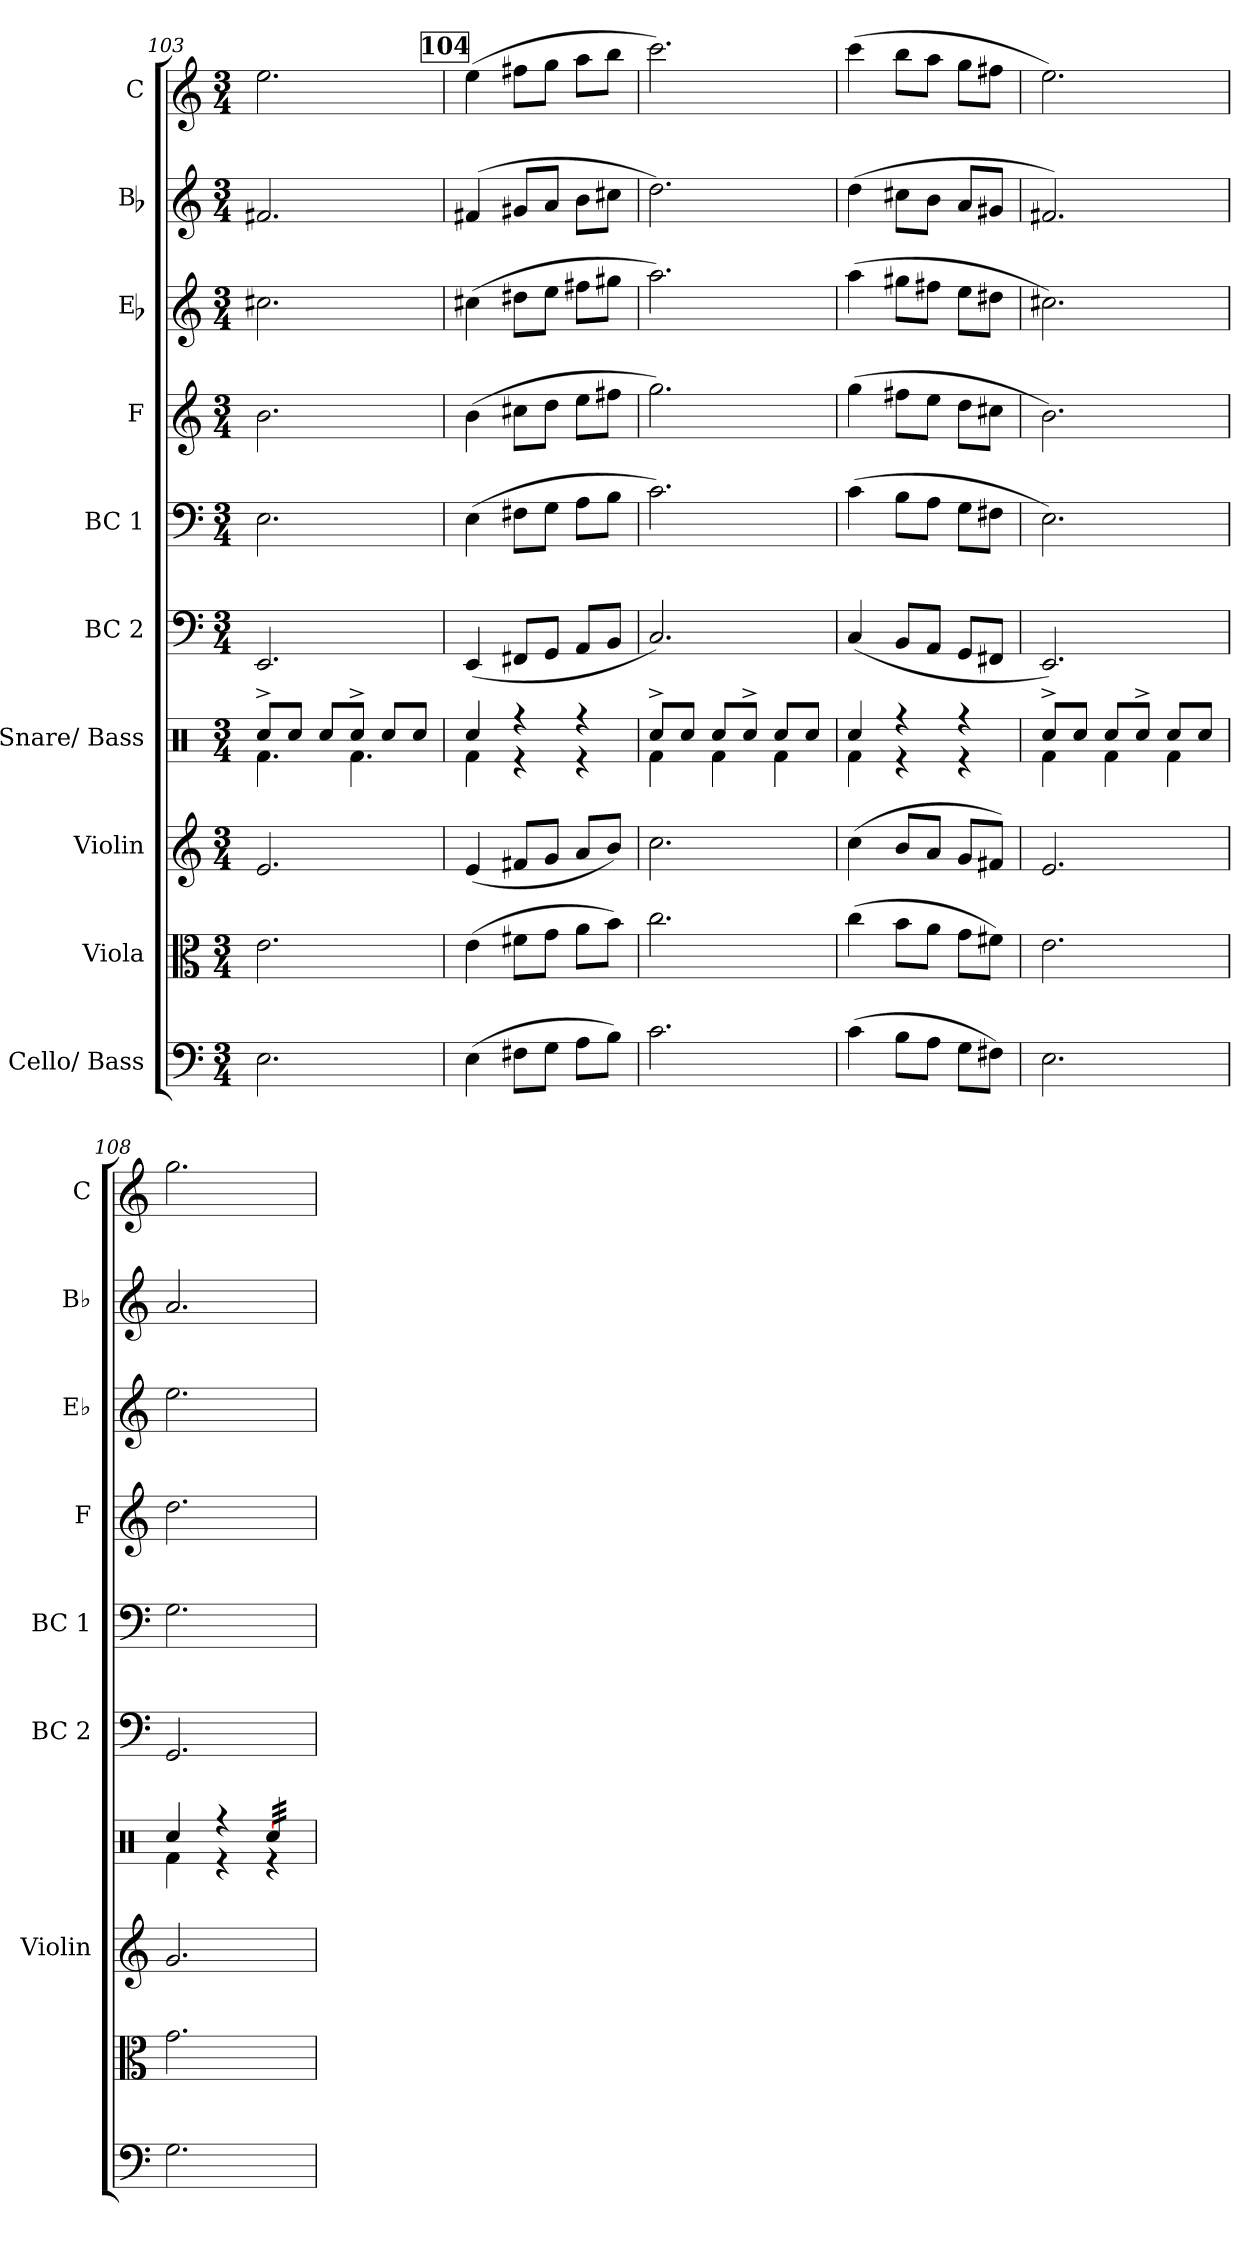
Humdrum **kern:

**kern	**kern	**kern	**kern	**kern	**kern	**kern	**kern	**kern	**kern
*part10	*part9	*part8	*part7	*part6	*part5	*part4	*part3	*part2	*part1
*staff10	*staff9	*staff8	*staff7	*staff6	*staff5	*staff4	*staff3	*staff2	*staff1
*I"Cello/ Bass	*I"Viola	*I"Violin	*I"Snare/ Bass	*I"BC 2	*I"BC 1	*I"F	*I"Eb	*I"Bb	*I"C
*	*	*I'Violin	*	*I'BC 2	*I'BC 1	*I'F	*I'Eb	*I'Bb	*I'C
*clefF4	*clefC3	*clefG2	*clefX	*clefF4	*clefF4	*clefG2	*clefG2	*clefG2	*clefG2
*	*	*	*	*	*	*ITrd4c7	*ITrd5c9	*ITrd1c2	*
*k[]	*k[]	*k[]	*k[]	*k[]	*k[]	*k[b-]	*k[b-e-a-]	*k[b-e-]	*k[]
*M3/4	*M3/4	*M3/4	*M3/4	*M3/4	*M3/4	*M3/4	*M3/4	*M3/4	*M3/4
=103	=103	=103	=103	=103	=103	=103	=103	=103	=103
*	*	*	*^	*	*	*	*	*	*
2.Ei\	2.ei\	2.ei/	8Rcc^i/L	4.Rfi\	2.EEi/	2.Ei\	2.ei\	2.eni\	2.eni/	2.eei\
.	.	.	8Rcci/J	.	.	.	.	.	.	.
.	.	.	8Rcci/L	.	.	.	.	.	.	.
.	.	.	8Rcc^i/J	4.Rfi\	.	.	.	.	.	.
.	.	.	8Rcci/L	.	.	.	.	.	.	.
.	.	.	8Rcci/J	.	.	.	.	.	.	.
!!LO:REH:place=s1:color=#000000:enc=box:fs=9.8061:t=104
=104	=104	=104	=104	=104	=104	=104	=104	=104	=104	=104
(4Ei\	(4ei\	(4ei/	4Rcci/	4Rfi\	(4EEi/	(4Ei\	(4ei\	(4eni\	(4eni/	(4eei\
8F#Xi\L	8f#Xi\L	8f#Xi/L	4r	4r	8FF#Xi/L	8F#Xi\L	8f#Xi\L	8f#Xi\L	8f#Xi/L	8ff#Xi\L
8Gi\J	8gi\J	8gi/J	.	.	8GGi/J	8Gi\J	8gi\J	8gi\J	8gi/J	8ggi\J
8Ai\L	8ai\L	8ai/L	4r	4r	8AAi/L	8Ai\L	8ai\L	8ani\L	8ai\L	8aai\L
8Bi\J)	8bi\J)	8bi/J)	.	.	8BBi/J	8Bi\J	8bni\J	8bni\J	8bni\J	8bbi\J
=105	=105	=105	=105	=105	=105	=105	=105	=105	=105	=105
2.ci\	2.cci\	2.cci\	8Rcc^i/L	4Rfi\	2.Ci/)	2.ci\)	2.cci\)	2.cci\)	2.cci\)	2.ccci\)
.	.	.	8Rcci/J	.	.	.	.	.	.	.
.	.	.	8Rcci/L	4Rfi\	.	.	.	.	.	.
.	.	.	8Rcc^i/J	.	.	.	.	.	.	.
.	.	.	8Rcci/L	4Rfi\	.	.	.	.	.	.
.	.	.	8Rcci/J	.	.	.	.	.	.	.
=106	=106	=106	=106	=106	=106	=106	=106	=106	=106	=106
(4ci\	(4cci\	(4cci\	4Rcci/	4Rfi\	(4Ci/	(4ci\	(4cci\	(4cci\	(4cci\	(4ccci\
8Bi\L	8bi\L	8bi/L	4r	4r	8BBi/L	8Bi\L	8bni\L	8bni\L	8bni\L	8bbi\L
8Ai\J	8ai\J	8ai/J	.	.	8AAi/J	8Ai\J	8ai\J	8ani\J	8ai\J	8aai\J
8Gi\L	8gi\L	8gi/L	4r	4r	8GGi/L	8Gi\L	8gi\L	8gi\L	8gi/L	8ggi\L
8F#Xi\J)	8f#Xi\J)	8f#Xi/J)	.	.	8FF#Xi/J	8F#Xi\J	8f#Xi\J	8f#Xi\J	8f#Xi/J	8ff#Xi\J
=107	=107	=107	=107	=107	=107	=107	=107	=107	=107	=107
2.Ei\	2.ei\	2.ei/	8Rcc^i/L	4Rfi\	2.EEi/)	2.Ei\)	2.ei\)	2.eni\)	2.eni/)	2.eei\)
.	.	.	8Rcci/J	.	.	.	.	.	.	.
.	.	.	8Rcci/L	4Rfi\	.	.	.	.	.	.
.	.	.	8Rcc^i/J	.	.	.	.	.	.	.
.	.	.	8Rcci/L	4Rfi\	.	.	.	.	.	.
.	.	.	8Rcci/J	.	.	.	.	.	.	.
=108	=108	=108	=108	=108	=108	=108	=108	=108	=108	=108
2.Gi\	2.gi\	2.gi/	4Rcci/	4Rfi\	2.GGi/	2.Gi\	2.gi\	2.gi\	2.gi/	2.ggi\
.	.	.	4r	4r	.	.	.	.	.	.
*	*	*	*tremolo	*	*	*	*	*	*	*
.	.	.	[>32Rcci/LLL	4r	.	.	.	.	.	.
.	.	.	32Rcci/	.	.	.	.	.	.	.
.	.	.	32Rcci/	.	.	.	.	.	.	.
.	.	.	32Rcci/	.	.	.	.	.	.	.
.	.	.	32Rcci/	.	.	.	.	.	.	.
.	.	.	32Rcci/	.	.	.	.	.	.	.
.	.	.	32Rcci/	.	.	.	.	.	.	.
.	.	.	32Rcci/JJJ	.	.	.	.	.	.	.
*	*	*	*Xtremolo	*	*	*	*	*	*	*
*	*	*	*v	*v	*	*	*	*	*	*
=	=	=	=	=	=	=	=	=	=
*-	*-	*-	*-	*-	*-	*-	*-	*-	*-
